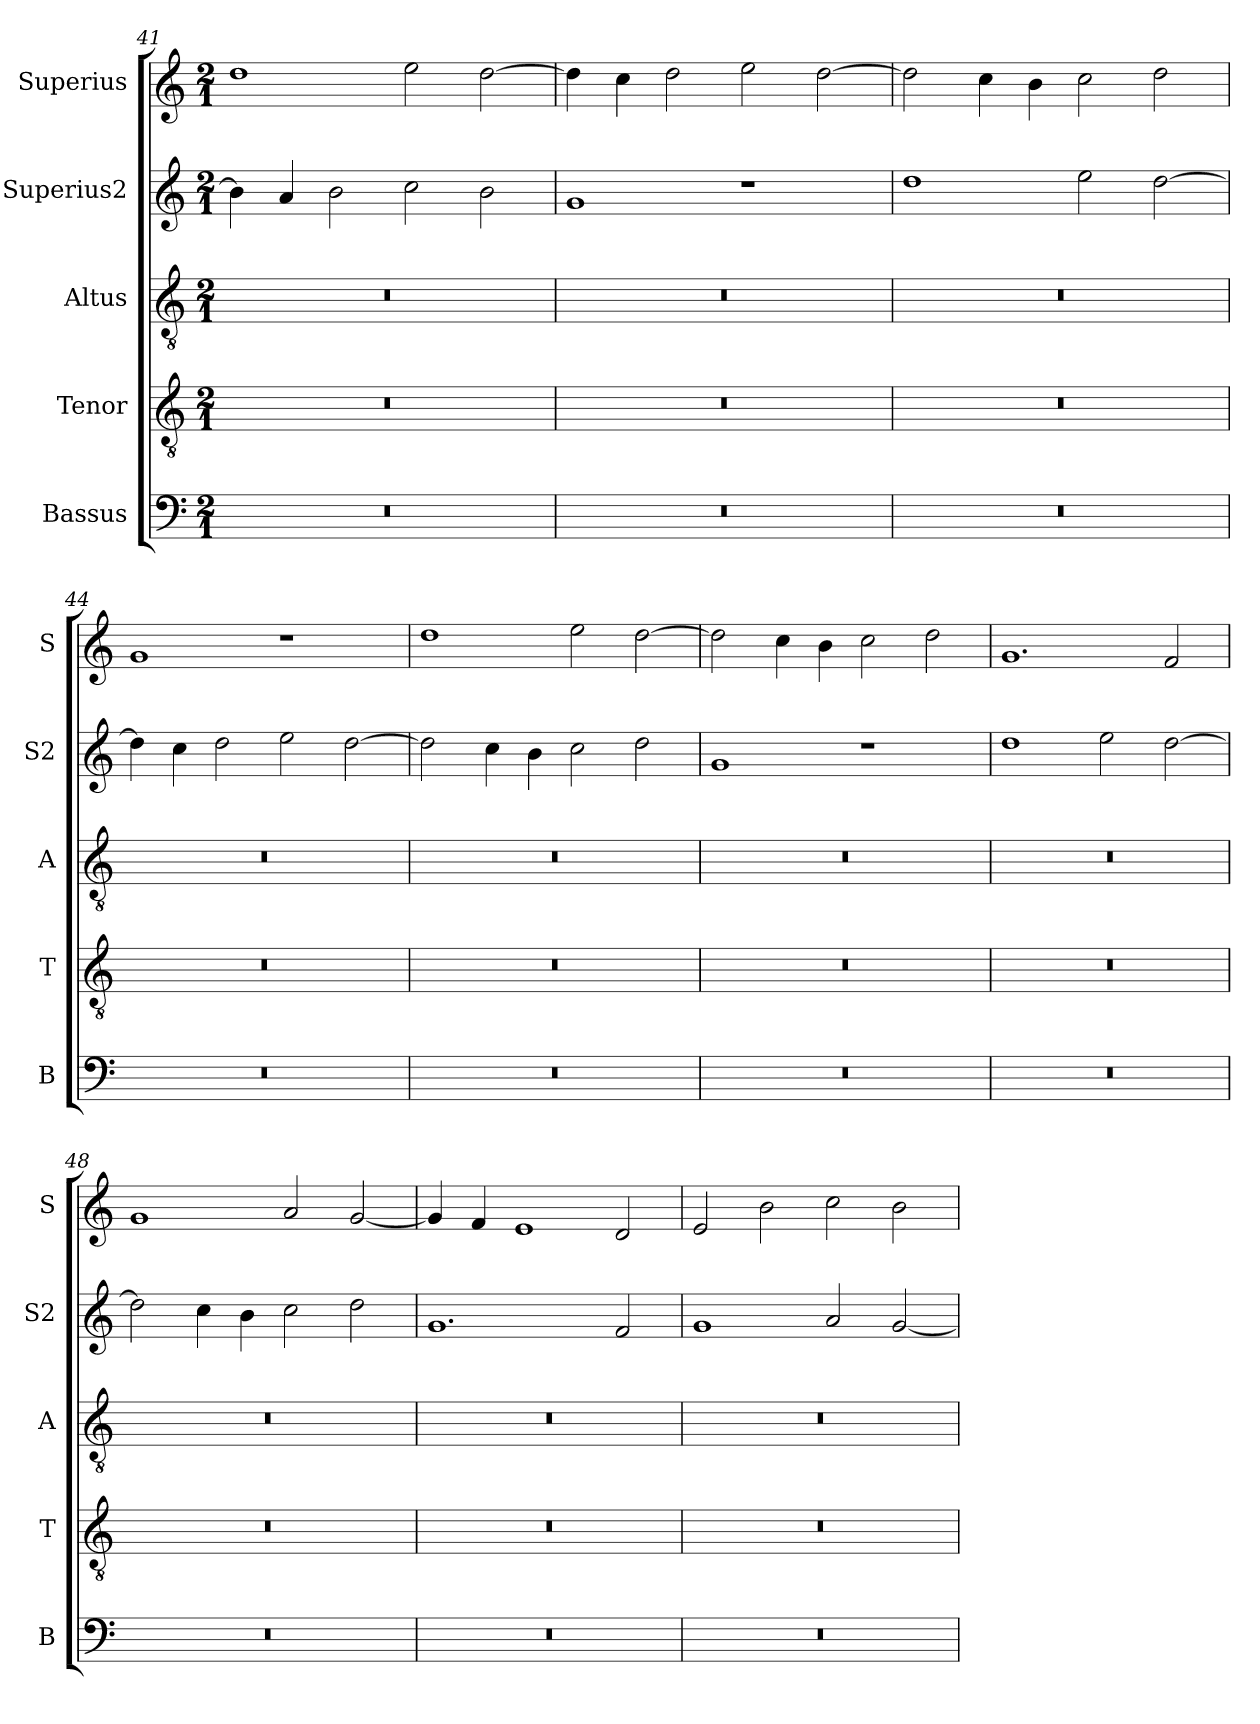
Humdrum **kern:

**kern	**kern	**kern	**kern	**kern
*part5	*part4	*part3	*part2	*part1
*staff5	*staff4	*staff3	*staff2	*staff1
*I"Bassus	*I"Tenor	*I"Altus	*I"Superius2	*I"Superius
*I'B	*I'T	*I'A	*I'S2	*I'S
*clefF4	*clefGv2	*clefGv2	*clefG2	*clefG2
*k[]	*k[]	*k[]	*k[]	*k[]
*M2/1	*M2/1	*M2/1	*M2/1	*M2/1
=41	=41	=41	=41	=41
0r	0r	0r	4b\]	1dd
.	.	.	4a/	.
.	.	.	2b\	.
.	.	.	2cc\	2ee\
.	.	.	2b\	[2dd\
=42	=42	=42	=42	=42
0r	0r	0r	1g	4dd\]
.	.	.	.	4cc\
.	.	.	.	2dd\
.	.	.	1r	2ee\
.	.	.	.	[2dd\
=43	=43	=43	=43	=43
0r	0r	0r	1dd	2dd\]
.	.	.	.	4cc\
.	.	.	.	4b\
.	.	.	2ee\	2cc\
.	.	.	[2dd\	2dd\
=44	=44	=44	=44	=44
0r	0r	0r	4dd\]	1g
.	.	.	4cc\	.
.	.	.	2dd\	.
.	.	.	2ee\	1r
.	.	.	[2dd\	.
=45	=45	=45	=45	=45
0r	0r	0r	2dd\]	1dd
.	.	.	4cc\	.
.	.	.	4b\	.
.	.	.	2cc\	2ee\
.	.	.	2dd\	[2dd\
=46	=46	=46	=46	=46
0r	0r	0r	1g	2dd\]
.	.	.	.	4cc\
.	.	.	.	4b\
.	.	.	1r	2cc\
.	.	.	.	2dd\
=47	=47	=47	=47	=47
0r	0r	0r	1dd	1.g
.	.	.	2ee\	.
.	.	.	[2dd\	2f/
=48	=48	=48	=48	=48
0r	0r	0r	2dd\]	1g
.	.	.	4cc\	.
.	.	.	4b\	.
.	.	.	2cc\	2a/
.	.	.	2dd\	[2g/
=49	=49	=49	=49	=49
0r	0r	0r	1.g	4g/]
.	.	.	.	4f/
.	.	.	.	1e
.	.	.	2f/	2d/
=50	=50	=50	=50	=50
0r	0r	0r	1g	2e/
.	.	.	.	2b\
.	.	.	2a/	2cc\
.	.	.	[2g/	2b\
=	=	=	=	=
*-	*-	*-	*-	*-
